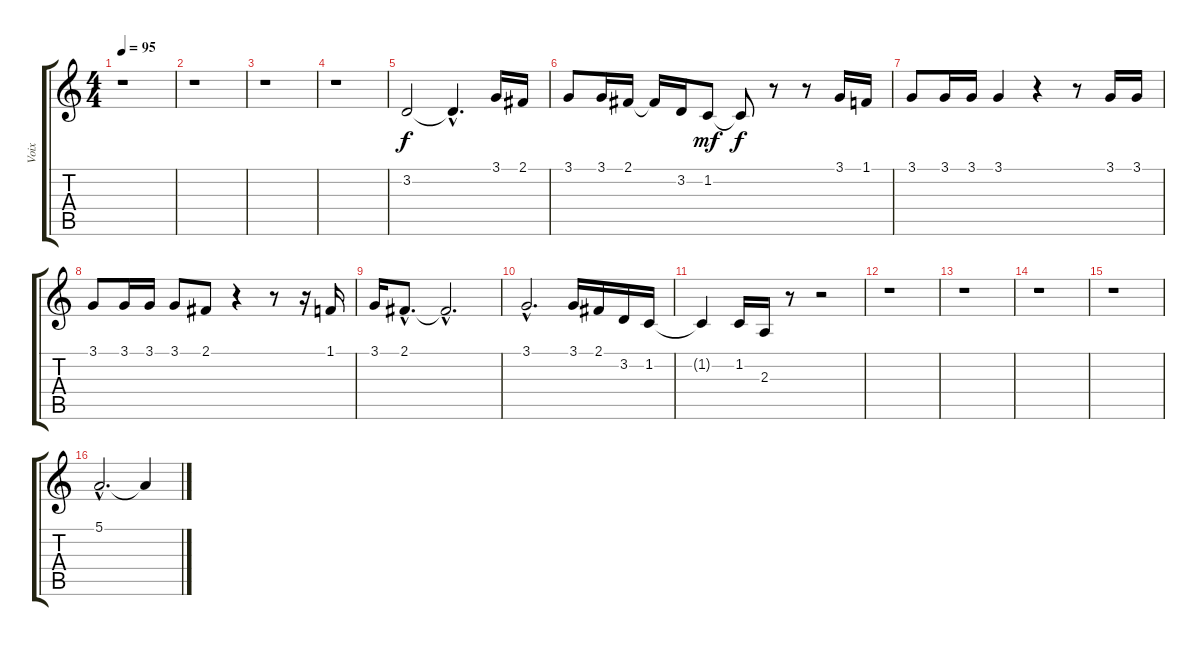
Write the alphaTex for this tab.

\track ("Voix" "Voix") {instrument tenorsax}
\staff {score tabs}
\tuning (E4 B3 G3 D3 A2 E2) {hide}
\ts (4 4)
\tempo 95
\clef g2
\ks c
r.1{dy f} |
r.1 |
r.1 |
r.1 |
3.2.2 3.2{hac t}.4{d} 3.1.16 2.1.16 |
3.1.8 3.1.16 2.1.16 2.1{t}.16 3.2.16 1.2.8{dy mf} 1.2{t}.8{dy f} r.8 r.8 3.1.16 1.1.16 |
3.1.8 3.1.16 3.1.16 3.1.4 r.4 r.8 3.1.16 3.1.16 |
3.1.8 3.1.16 3.1.16 3.1.8 2.1.8 r.4 r.8 r.16 1.1.16 |
3.1.16 2.1{hac}.8{d} 2.1{hac t}.2{d} |
3.1{hac}.2{d} 3.1.16 2.1.16 3.2.16 1.2.16 |
1.2{t}.4 1.2.16 2.3.16 r.8 r.2 |
r.1 |
r.1 |
r.1 |
r.1 |
5.1{hac}.2{d} 5.1{t}.4
